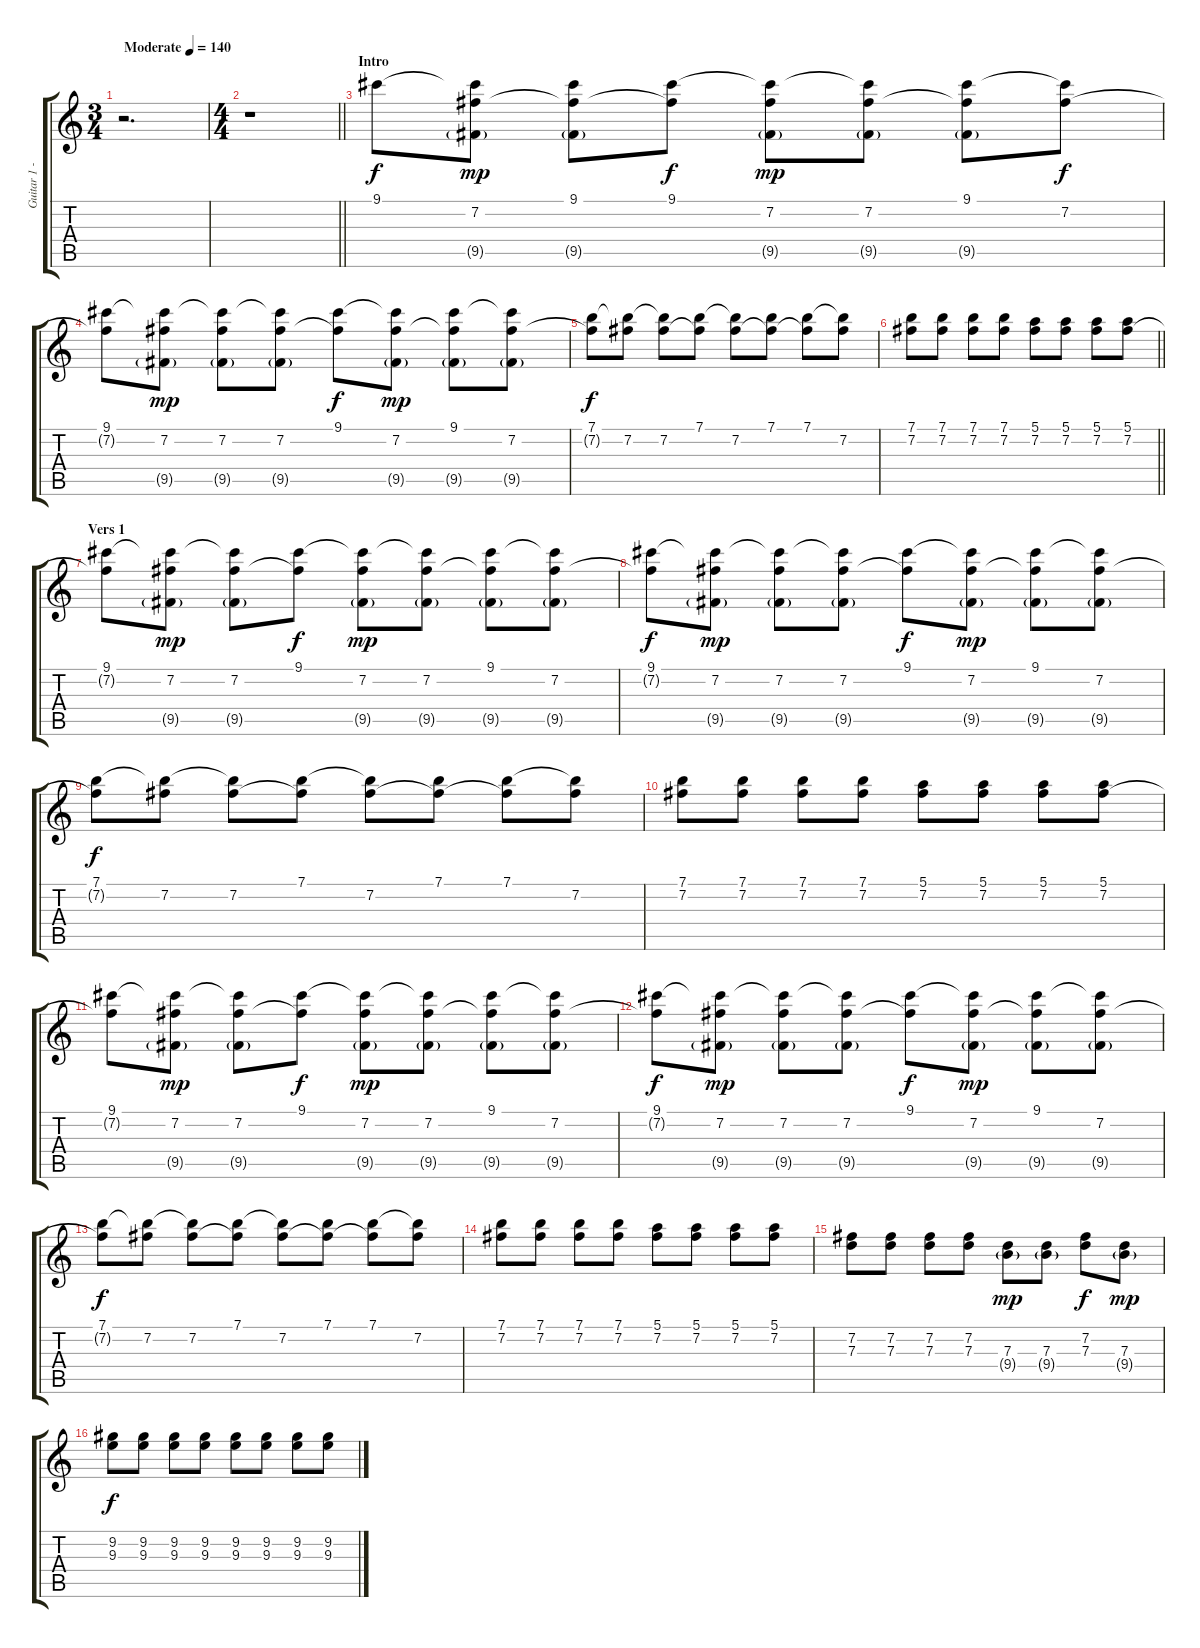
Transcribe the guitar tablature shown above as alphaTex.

\track ("Guitar 1 - Brad Delson" "Guitar 1 -") {instrument distortionguitar}
\staff {score tabs}
\tuning (E4 B3 G3 D3 A2 D2) {hide}
\ts (3 4)
\tempo (140 "Moderate")
\clef g2
\ks c
r.2{d dy f instrument distortionguitar} |
\ts (4 4)
\barLineRight lightlight
r.1 |
\section ("" "Intro")
9.1.8 (9.1{t} 7.2 9.5{g}).8{dy mp} (9.1 7.2{t} 9.5{g}).8 (9.1 7.2{t}).8{dy f} (9.1{t} 7.2 9.5{g}).8{dy mp} (9.1{t} 7.2 9.5{g}).8 (9.1 7.2{t} 9.5{g}).8 (9.1{t} 7.2).8{dy f} |
(9.1 7.2{t}).8 (9.1{t} 7.2 9.5{g}).8{dy mp} (9.1{t} 7.2 9.5{g}).8 (9.1{t} 7.2 9.5{g}).8 (9.1 7.2{t}).8{dy f} (9.1{t} 7.2 9.5{g}).8{dy mp} (9.1 7.2{t} 9.5{g}).8 (9.1{t} 7.2 9.5{g}).8 |
(7.1 7.2{t}).8{dy f} (7.1{t} 7.2).8 (7.1{t} 7.2).8 (7.1 7.2{t}).8 (7.1{t} 7.2).8 (7.1 7.2{t}).8 (7.1 7.2{t}).8 (7.1{t} 7.2).8 |
\barLineRight lightlight
(7.1 7.2).8 (7.1 7.2).8 (7.1 7.2).8 (7.1 7.2).8 (5.1 7.2).8 (5.1 7.2).8 (5.1 7.2).8 (5.1 7.2).8 |
\section ("" "Vers 1")
(9.1 7.2{t}).8 (9.1{t} 7.2 9.5{g}).8{dy mp} (9.1{t} 7.2 9.5{g}).8 (9.1 7.2{t}).8{dy f} (9.1{t} 7.2 9.5{g}).8{dy mp} (9.1{t} 7.2 9.5{g}).8 (9.1 7.2{t} 9.5{g}).8 (9.1{t} 7.2 9.5{g}).8 |
(9.1 7.2{t}).8{dy f} (9.1{t} 7.2 9.5{g}).8{dy mp} (9.1{t} 7.2 9.5{g}).8 (9.1{t} 7.2 9.5{g}).8 (9.1 7.2{t}).8{dy f} (9.1{t} 7.2 9.5{g}).8{dy mp} (9.1 7.2{t} 9.5{g}).8 (9.1{t} 7.2 9.5{g}).8 |
(7.1 7.2{t}).8{dy f} (7.1{t} 7.2).8 (7.1{t} 7.2).8 (7.1 7.2{t}).8 (7.1{t} 7.2).8 (7.1 7.2{t}).8 (7.1 7.2{t}).8 (7.1{t} 7.2).8 |
(7.1 7.2).8 (7.1 7.2).8 (7.1 7.2).8 (7.1 7.2).8 (5.1 7.2).8 (5.1 7.2).8 (5.1 7.2).8 (5.1 7.2).8 |
(9.1 7.2{t}).8 (9.1{t} 7.2 9.5{g}).8{dy mp} (9.1{t} 7.2 9.5{g}).8 (9.1 7.2{t}).8{dy f} (9.1{t} 7.2 9.5{g}).8{dy mp} (9.1{t} 7.2 9.5{g}).8 (9.1 7.2{t} 9.5{g}).8 (9.1{t} 7.2 9.5{g}).8 |
(9.1 7.2{t}).8{dy f} (9.1{t} 7.2 9.5{g}).8{dy mp} (9.1{t} 7.2 9.5{g}).8 (9.1{t} 7.2 9.5{g}).8 (9.1 7.2{t}).8{dy f} (9.1{t} 7.2 9.5{g}).8{dy mp} (9.1 7.2{t} 9.5{g}).8 (9.1{t} 7.2 9.5{g}).8 |
(7.1 7.2{t}).8{dy f} (7.1{t} 7.2).8 (7.1{t} 7.2).8 (7.1 7.2{t}).8 (7.1{t} 7.2).8 (7.1 7.2{t}).8 (7.1 7.2{t}).8 (7.1{t} 7.2).8 |
(7.1 7.2).8 (7.1 7.2).8 (7.1 7.2).8 (7.1 7.2).8 (5.1 7.2).8 (5.1 7.2).8 (5.1 7.2).8 (5.1 7.2).8 |
(7.2 7.3).8 (7.2 7.3).8 (7.2 7.3).8 (7.2 7.3).8 (7.3 9.4{g}).8{dy mp} (7.3 9.4{g}).8 (7.2 7.3).8{dy f} (7.3 9.4{g}).8{dy mp} |
(9.2 9.3).8{dy f} (9.2 9.3).8 (9.2 9.3).8 (9.2 9.3).8 (9.2 9.3).8 (9.2 9.3).8 (9.2 9.3).8 (9.2 9.3).8
